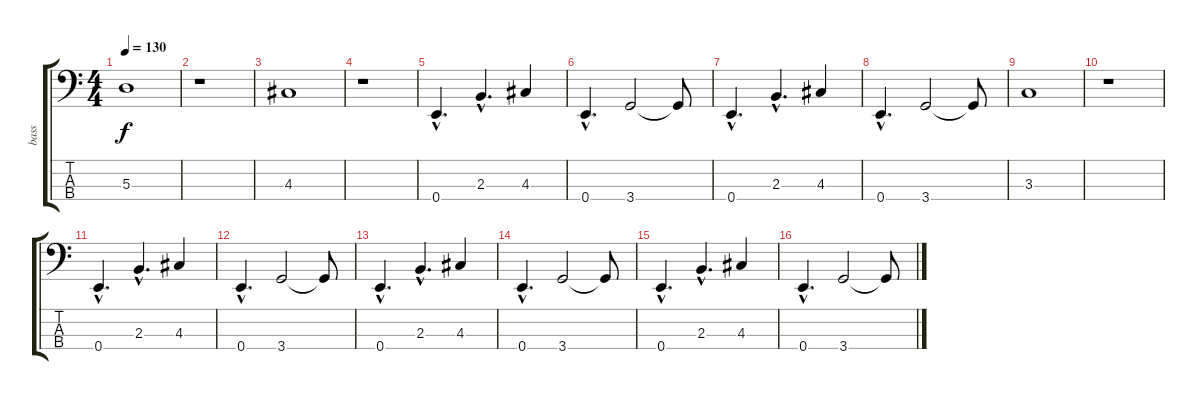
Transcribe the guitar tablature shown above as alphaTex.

\track ("bass" "bass") {instrument slapbass2}
\staff {score tabs}
\tuning (G2 D2 A1 E1) {hide}
\ts (4 4)
\tempo 130
\clef f4
\ks c
5.3.1{dy f} |
r.1 |
4.3.1 |
r.1 |
0.4{hac}.4{d} 2.3{hac}.4{d} 4.3.4 |
0.4{hac}.4{d} 3.4.2 3.4{t}.8 |
0.4{hac}.4{d} 2.3{hac}.4{d} 4.3.4 |
0.4{hac}.4{d} 3.4.2 3.4{t}.8 |
3.3.1 |
r.1 |
0.4{hac}.4{d} 2.3{hac}.4{d} 4.3.4 |
0.4{hac}.4{d} 3.4.2 3.4{t}.8 |
0.4{hac}.4{d} 2.3{hac}.4{d} 4.3.4 |
0.4{hac}.4{d} 3.4.2 3.4{t}.8 |
0.4{hac}.4{d} 2.3{hac}.4{d} 4.3.4 |
0.4{hac}.4{d} 3.4.2 3.4{t}.8
